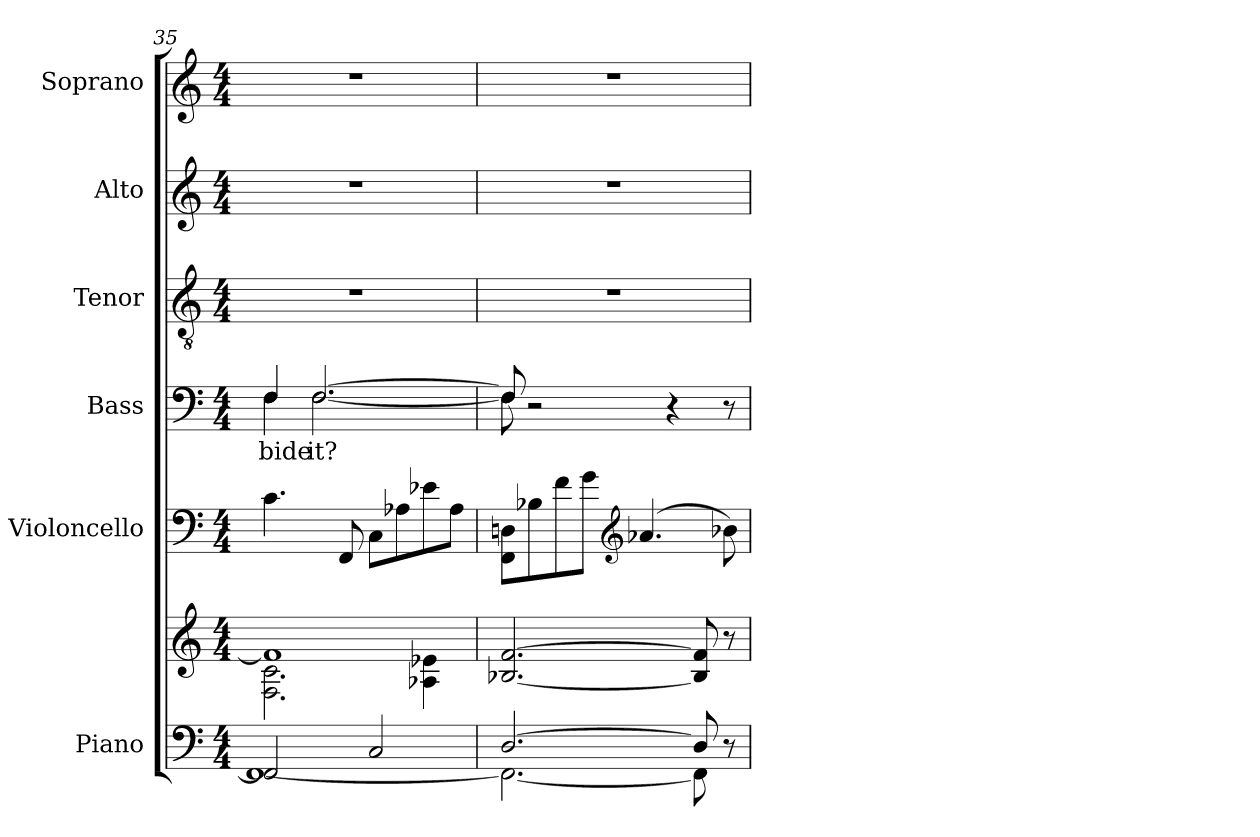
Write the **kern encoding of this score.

**kern	**kern	**kern	**kern	**text	**kern	**kern	**kern
*part6	*part6	*part5	*part4	*part4	*part3	*part2	*part1
*staff7	*staff6	*staff5	*staff4	*staff4	*staff3	*staff2	*staff1
*I"Piano	*	*I"Violoncello	*I"Bass	*	*I"Tenor	*I"Alto	*I"Soprano
*I'Pno	*	*I'Vc.	*	*	*	*	*
!!LO:PB:g=z
*clefF4	*clefG2	*clefF4	*clefF4	*	*clefGv2	*clefG2	*clefG2
*k[]	*k[]	*k[]	*k[]	*	*k[]	*k[]	*k[]
*M4/4	*M4/4	*M4/4	*M4/4	*	*M4/4	*M4/4	*M4/4
=35	=35	=35	=35	=35	=35	=35	=35
*^	*^	*	*	*	*	*	*
!	!	!	!	!	!	!LO:LY:a	!	!	!
*	*	*	*	*	*^	*	*	*	*
2FF/]	[1FF	1f]	2.F\ 2.c\	4.c\	4F/	4F\	-bide	1r	1r	1r
!	!	!	!	!	!	!	!LO:LY:a	!	!	!
.	.	.	.	.	[2.F/	[2.F\	it?	.	.	.
.	.	.	.	8FF/	.	.	.	.	.	.
2C/	.	.	.	8C\L	.	.	.	.	.	.
.	.	.	.	8A-X\	.	.	.	.	.	.
.	.	.	4A-X\ 4e-X\	8e-X\	.	.	.	.	.	.
.	.	.	.	8A-\J	.	.	.	.	.	.
*	*	*v	*v	*	*	*	*	*	*	*
=36	=36	=36	=36	=36	=36	=36	=36	=36	=36
[2.D/	2.FF\_	[2.B-X/ [2.f/	8FF\ 8Dni\L	8F/]	8F\]	.	1r	1r	1r
.	.	.	8B-X\	2r	2..ryy	.	.	.	.
.	.	.	8f\	.	.	.	.	.	.
.	.	.	8g\J	.	.	.	.	.	.
*	*	*	*clefG2	*	*	*	*	*	*
.	.	.	(<4.a-X/	.	.	.	.	.	.
.	.	.	.	4r	.	.	.	.	.
8D/]	8FF\]	8B-/] 8f/]	.	.	.	.	.	.	.
8r	8ryy	8r	8b-X\)	8r	.	.	.	.	.
*v	*v	*	*	*v	*v	*	*	*	*
=	=	=	=	=	=	=	=
*-	*-	*-	*-	*-	*-	*-	*-
